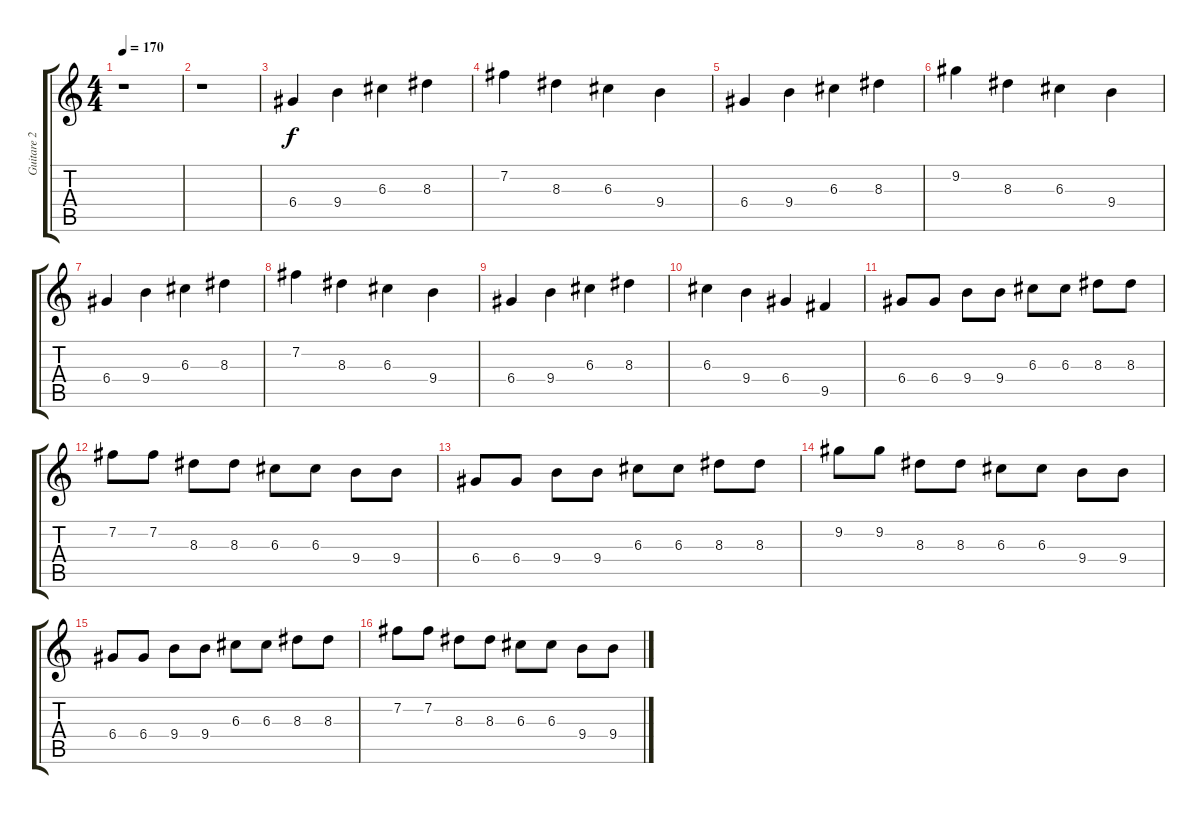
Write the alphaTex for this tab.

\track ("Guitare 2" "Guitare 2") {instrument acousticguitarsteel}
\staff {score tabs}
\tuning (E4 B3 G3 D3 A2 E2) {hide}
\ts (4 4)
\tempo 170
\clef g2
\ks c
r.1{dy f instrument acousticguitarsteel} |
r.1 |
6.4.4 9.4.4 6.3.4 8.3.4 |
7.2.4 8.3.4 6.3.4 9.4.4 |
6.4.4 9.4.4 6.3.4 8.3.4 |
9.2.4 8.3.4 6.3.4 9.4.4 |
6.4.4 9.4.4 6.3.4 8.3.4 |
7.2.4 8.3.4 6.3.4 9.4.4 |
6.4.4 9.4.4 6.3.4 8.3.4 |
6.3.4 9.4.4 6.4.4 9.5.4 |
6.4.8 6.4.8 9.4.8 9.4.8 6.3.8 6.3.8 8.3.8 8.3.8 |
7.2.8 7.2.8 8.3.8 8.3.8 6.3.8 6.3.8 9.4.8 9.4.8 |
6.4.8 6.4.8 9.4.8 9.4.8 6.3.8 6.3.8 8.3.8 8.3.8 |
9.2.8 9.2.8 8.3.8 8.3.8 6.3.8 6.3.8 9.4.8 9.4.8 |
6.4.8 6.4.8 9.4.8 9.4.8 6.3.8 6.3.8 8.3.8 8.3.8 |
7.2.8 7.2.8 8.3.8 8.3.8 6.3.8 6.3.8 9.4.8 9.4.8
